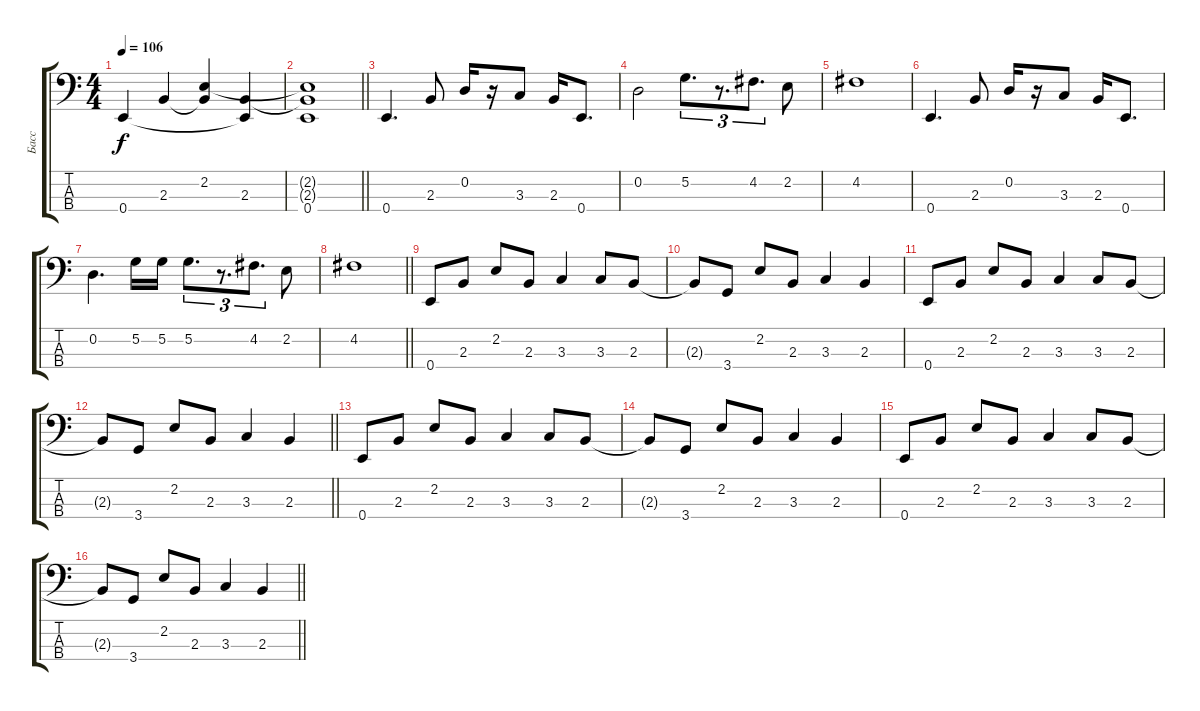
\track ("Басс" "Басс") {instrument electricbassfinger}
\staff {score tabs}
\tuning (G2 D2 A1 E1) {hide}
\ts (4 4)
\tempo 106
\clef f4
\ks c
0.4.4{dy f instrument electricbassfinger} 2.3.4 (2.2 2.3{t}).4 (2.3 0.4{t}).4 |
\barLineRight lightlight
(2.2{t} 2.3{t} 0.4).1 |
0.4.4{d} 2.3.8 0.2.16 r.16 3.3.8 2.3.16 0.4.8{d} |
0.2.2 5.2.8{d tu (3 2)} r.8{d tu (3 2)} 4.2.8{d tu (3 2)} 2.2.8 |
4.2.1 |
0.4.4{d} 2.3.8 0.2.16 r.16 3.3.8 2.3.16 0.4.8{d} |
0.2.4{d} 5.2.16 5.2.16 5.2.8{d tu (3 2)} r.8{d tu (3 2)} 4.2.8{d tu (3 2)} 2.2.8 |
\barLineRight lightlight
4.2.1 |
0.4.8 2.3.8 2.2.8 2.3.8 3.3.4 3.3.8 2.3.8 |
2.3{t}.8 3.4.8 2.2.8 2.3.8 3.3.4 2.3.4 |
0.4.8 2.3.8 2.2.8 2.3.8 3.3.4 3.3.8 2.3.8 |
\barLineRight lightlight
2.3{t}.8 3.4.8 2.2.8 2.3.8 3.3.4 2.3.4 |
0.4.8 2.3.8 2.2.8 2.3.8 3.3.4 3.3.8 2.3.8 |
2.3{t}.8 3.4.8 2.2.8 2.3.8 3.3.4 2.3.4 |
0.4.8 2.3.8 2.2.8 2.3.8 3.3.4 3.3.8 2.3.8 |
\barLineRight lightlight
2.3{t}.8 3.4.8 2.2.8 2.3.8 3.3.4 2.3.4
